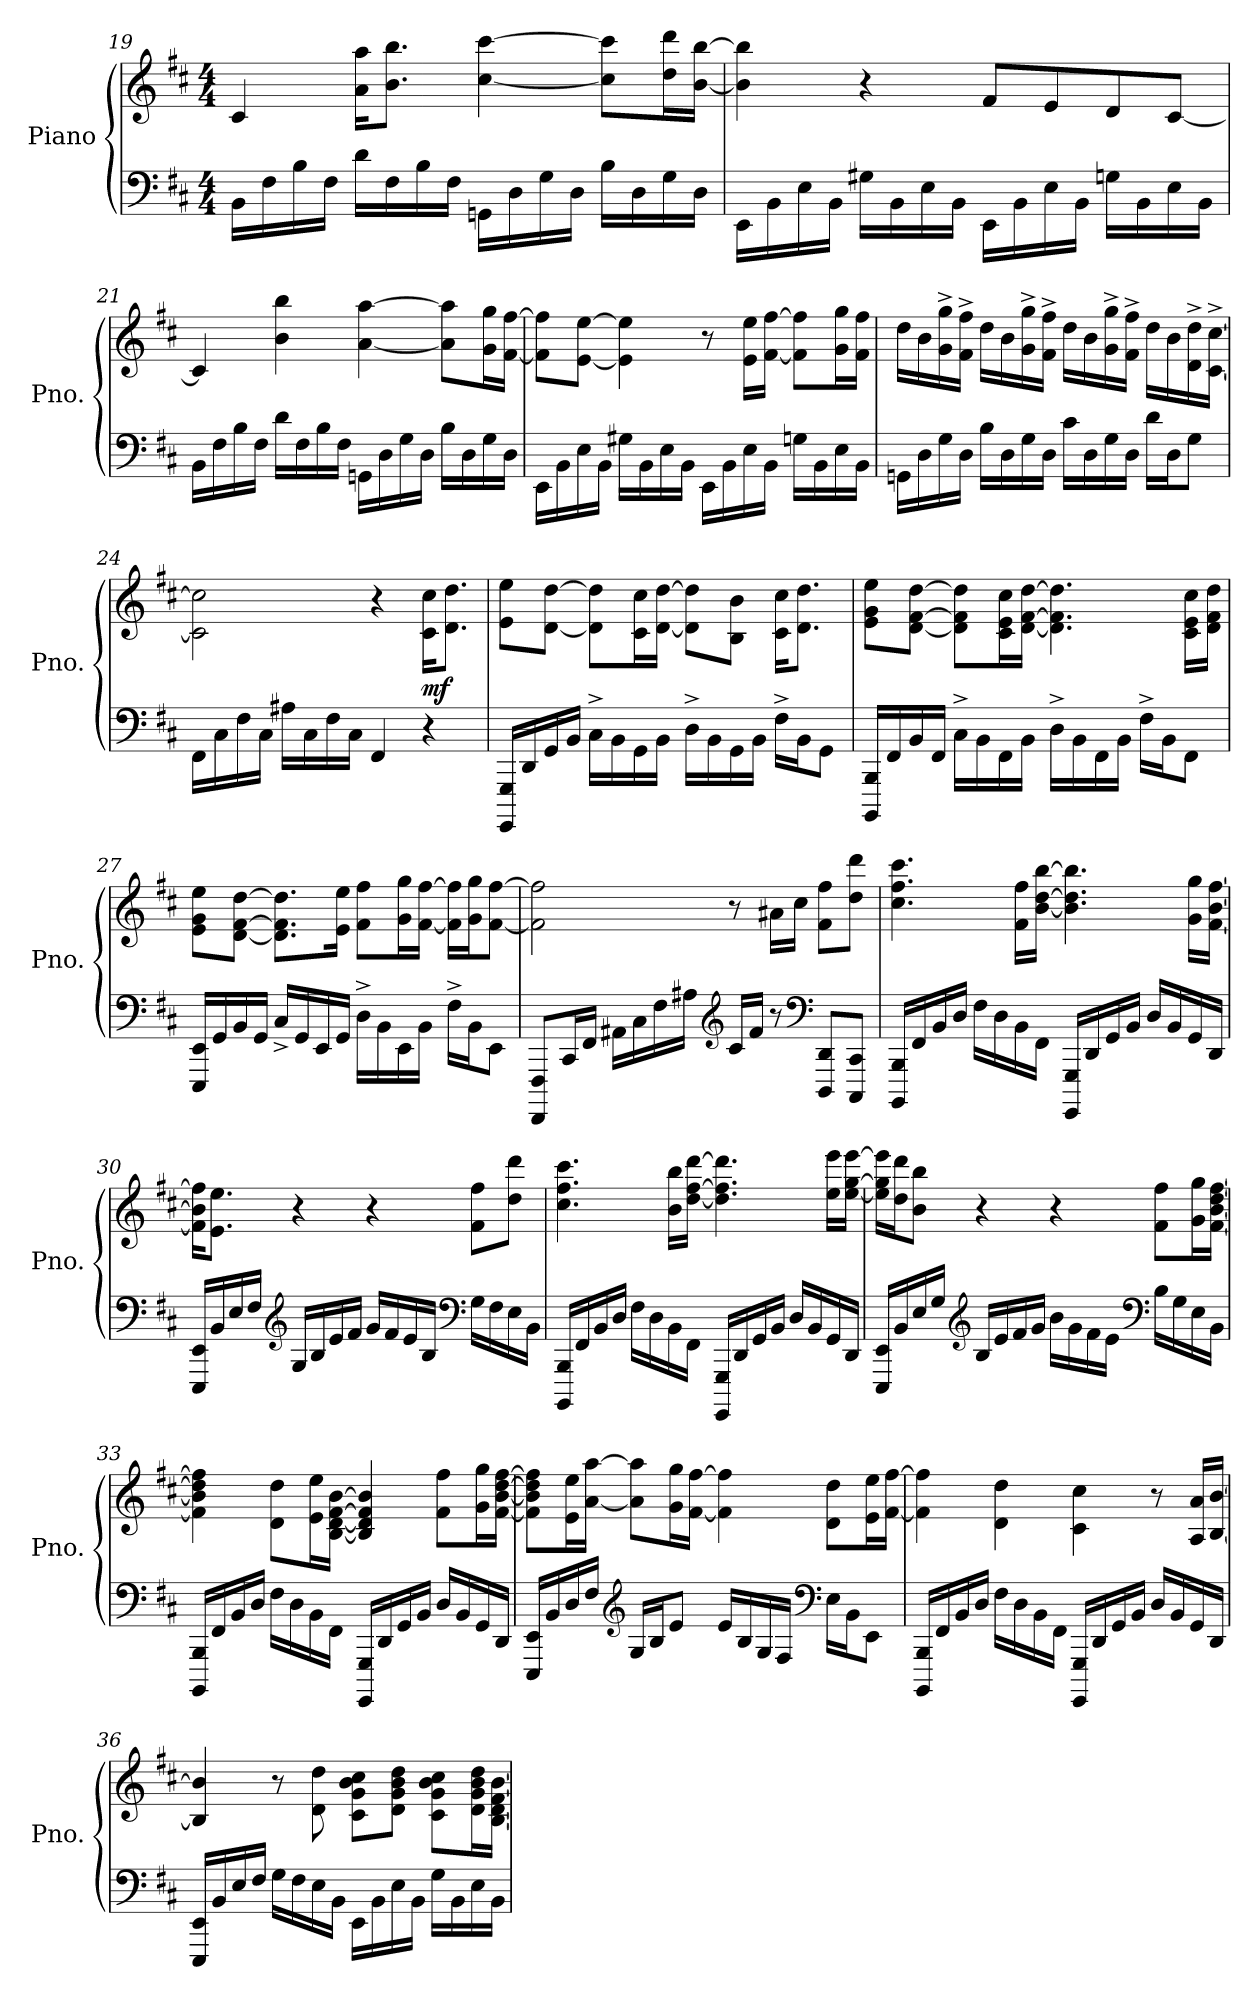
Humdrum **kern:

**kern	**kern	**dynam
*part1	*part1	*part1
*staff2	*staff1	*staff1/2
*I"Piano	*	*
*I'Pno.	*	*
!!LO:PB:g=z
*clefF4	*clefG2	*
*k[f#c#]	*k[f#c#]	*
*M4/4	*M4/4	*
=19	=19	=19
16BB\LL	4c#/	.
16F#\	.	.
16B\	.	.
16F#\JJ	.	.
16d\LL	16a\ 16aa\KL	.
16F#\	8.b\ 8.bb\J	.
16B\	.	.
16F#\JJ	.	.
16GGn\LL	[4cc#\ [4ccc#\	.
16D\	.	.
16G\	.	.
16D\JJ	.	.
16B\LL	8cc#\] 8ccc#\]L	.
16D\	.	.
16G\	16dd\ 16ddd\L	.
16D\JJ	[16b\ [16bb\JJ	.
=20	=20	=20
16EE\LL	4b\] 4bb\]	.
16BB\	.	.
16E\	.	.
16BB\JJ	.	.
16G#X\LL	4r	.
16BB\	.	.
16E\	.	.
16BB\JJ	.	.
16EE\LL	8f#/L	.
16BB\	.	.
16E\	8e/	.
16BB\JJ	.	.
16Gn\LL	8d/	.
16BB\	.	.
16E\	[8c#/J	.
16BB\JJ	.	.
!!LO:LB:g=z
=21	=21	=21
16BB\LL	4c#/]	.
16F#\	.	.
16B\	.	.
16F#\JJ	.	.
16d\LL	4b\ 4bb\	.
16F#\	.	.
16B\	.	.
16F#\JJ	.	.
16GGn\LL	[4a\ [4aa\	.
16D\	.	.
16G\	.	.
16D\JJ	.	.
16B\LL	8a\] 8aa\]L	.
16D\	.	.
16G\	16g\ 16gg\L	.
16D\JJ	[16f#\ [16ff#\JJ	.
=22	=22	=22
16EE\LL	8f#\] 8ff#\]L	.
16BB\	.	.
16E\	[8e\ [8ee\J	.
16BB\JJ	.	.
16G#X\LL	4e\] 4ee\]	.
16BB\	.	.
16E\	.	.
16BB\JJ	.	.
16EE\LL	8r	.
16BB\	.	.
16E\	16e\ 16ee\LL	.
16BB\JJ	[16f#\ [16ff#\JJ	.
16Gn\LL	8f#\] 8ff#\]L	.
16BB\	.	.
16E\	16g\ 16gg\L	.
16BB\JJ	16f#\ 16ff#\JJ	.
!!LO:LB:g=z
=23	=23	=23
16GGn\LL	16dd\LL	.
16D\	16b\	.
16G\	16g\^ 16gg\^	.
16D<\JJ	16f#\^ 16ff#\^JJ	.
16B\LL	16dd\LL	.
16D\	16b\	.
16G\	16g\^ 16gg\^	.
16D\JJ	16f#\^ 16ff#\^JJ	.
16c#\LL	16dd\LL	.
16D\	16b\	.
16G\	16g\^ 16gg\^	.
16D\JJ	16f#\^ 16ff#\^JJ	.
16d\LL	16dd\LL	.
16D\J	16b\	.
8G\J	16d\^ 16dd\^	.
.	[16c#\^ [16cc#\^JJ	.
=24	=24	=24
16FF#\LL	2c#\] 2cc#\]	.
16C#\	.	.
16F#\	.	.
16C#\JJ	.	.
16A#X\LL	.	.
16C#\	.	.
16F#\	.	.
16C#\JJ	.	.
4FF#/	4r	.
!	!	!LO:DY:b
4r	16c#\ 16cc#\KL	mf
.	8.d\ 8.dd\J	.
!!LO:LB:g=z
=25	=25	=25
16GGGG/ 16GGG/LL	8e\ 8ee\L	.
16DD/	.	.
16GG/	[8d\ [8dd\J	.
16BB</JJ	.	.
16C#<^\LL	8d\] 8dd\]L	.
16BB\	.	.
16GG<\	16c#\ 16cc#\L	.
16BB\JJ	[16d\ [16dd\JJ	.
16D^\LL	8d\] 8dd\]L	.
16BB\	.	.
16GG\	8B\ 8b\J	.
16BB\JJ	.	.
16F#^\LL	16c#\ 16cc#\KL	.
16BB\J	8.d\ 8.dd\J	.
8GG\J	.	.
=26	=26	=26
16BBBB/ 16BBB/LL	8e\ 8g\ 8ee\L	.
16FF#</	.	.
16BB</	[8d\ [8f#\ [8dd\J	.
16FF#</JJ	.	.
16C#<^\LL	8d\] 8f#\] 8dd\]L	.
16BB\	.	.
16FF#<\	16c#\ 16e\ 16cc#\L	.
16BB\JJ	[16d\ [16f#\ [16dd\JJ	.
16D^\LL	4.d\] 4.f#\] 4.dd\]	.
16BB\	.	.
16FF#\	.	.
16BB\JJ	.	.
16F#^\LL	.	.
16BB\J	.	.
8FF#\J	16c#\ 16e\ 16cc#\LL	.
.	16d\ 16f#\ 16dd\JJ	.
!!LO:LB:g=z
=27	=27	=27
16EEE/ 16EE/LL	8e\ 8g\ 8ee\L	.
16GG</	.	.
16BB</	[8d\ [8f#\ [8dd\J	.
16GG/JJ	.	.
16C#<^/LL	8.d\] 8.f#\] 8.dd\]L	.
16GG/	.	.
16EE/	.	.
16GG/JJ	16e\ 16ee\Jk	.
16D^\LL	8f#\ 8ff#\L	.
16BB<\	.	.
16EE\	16g\ 16gg\L	.
16BB\JJ	[16f#\ [16ff#\JJ	.
16F#^\LL	16f#\] 16ff#\]LL	.
16BB\J	16g\ 16gg\J	.
8EE\J	[8f#\ [8ff#\J	.
=28	=28	=28
8FFFF#/ 8FFF#/L	2f#\] 2ff#\]	.
16CC#</L	.	.
16FF#/JJ	.	.
16AA#X<\LL	.	.
16C#\	.	.
16F#\	.	.
16A#X<\JJ	.	.
*clefG2	*	*
16c#/LL	8r	.
16f#/JJ	.	.
8r	16a#X\LL	.
.	16cc#\JJ	.
*clefF4	*	*
8DDD/ 8DD/L	8f#\ 8ff#\L	.
8CCC#/ 8CC#/J	8dd\ 8ddd\J	.
!!LO:PB:g=z
=29	=29	=29
16BBBB/ 16BBB/LL	4.cc#\ 4.ff#\ 4.ccc#\	.
16FF#</	.	.
16BB/	.	.
16D</JJ	.	.
16F#<\LL	.	.
16D<\	.	.
16BB<\	16f#\ 16ff#\LL	.
16FF#\JJ	[16b\ [16dd\ [16bb\JJ	.
16GGGG/ 16GGG/LL	4.b\] 4.dd\] 4.bb\]	.
16DD</	.	.
16GG/	.	.
16BB/JJ	.	.
16D/LL	.	.
16BB/	.	.
16GG/	16g\ 16gg\LL	.
16DD/JJ	[16f#\ [16b\ [16ff#\JJ	.
=30	=30	=30
16EEE/ 16EE/LL	16f#\] 16b\] 16ff#\]KL	.
16BB/	8.e\ 8.ee\J	.
16E/	.	.
16F#</JJ	.	.
*clefG2	*	*
16G</LL	4r	.
16B/	.	.
16e</	.	.
16f#</JJ	.	.
16g/LL	4r	.
16f#/	.	.
16e/	.	.
16B</JJ	.	.
*clefF4	*	*
16G\LL	8f#\ 8ff#\L	.
16F#\	.	.
16E<\	8dd\ 8ddd\J	.
16BB\JJ	.	.
!!LO:LB:g=z
=31	=31	=31
16BBBB/ 16BBB/LL	4.cc#\ 4.ff#\ 4.ccc#\	.
16FF#/	.	.
16BB/	.	.
16D/JJ	.	.
16F#\LL	.	.
16D\	.	.
16BB\	16b\ 16bb\LL	.
16FF#\JJ	[16dd\ [16ff#\ [16ddd\JJ	.
16GGGG/ 16GGG/LL	4.dd\] 4.ff#\] 4.ddd\]	.
16DD/	.	.
16GG/	.	.
16BB/JJ	.	.
16D/LL	.	.
16BB/	.	.
16GG/	16ee\ 16eee\LL	.
16DD/JJ	[16ee\ [16gg\ [16eee\JJ	.
=32	=32	=32
16EEE/ 16EE/LL	16ee\] 16gg\] 16eee\]LL	.
16BB/	16dd\ 16ddd\J	.
16E/	8b\ 8bb\J	.
16G/JJ	.	.
*clefG2	*	*
16B/LL	4r	.
16e/	.	.
16f#/	.	.
16g/JJ	.	.
16b\LL	4r	.
16g\	.	.
16f#\	.	.
16e\JJ	.	.
*clefF4	*	*
16B\LL	8f#\ 8ff#\L	.
16G\	.	.
16E\	16g\ 16gg\L	.
16BB\JJ	[16f#\ [16b\ [16dd\ [16ff#\JJ	.
!!LO:LB:g=z
=33	=33	=33
16BBBB/ 16BBB/LL	4f#\] 4b\] 4dd\] 4ff#\]	.
16FF#/	.	.
16BB/	.	.
16D/JJ	.	.
16F#\LL	8d\ 8dd\L	.
16D\	.	.
16BB\	16e\ 16ee\L	.
16FF#\JJ	[16B\ [16d\ [16f#\ [16b\JJ	.
16GGGG/ 16GGG/LL	4B/] 4d/] 4f#/] 4b/]	.
16DD/	.	.
16GG/	.	.
16BB/JJ	.	.
16D/LL	8f#\ 8ff#\L	.
16BB/	.	.
16GG/	16g\ 16gg\L	.
16DD/JJ	[16f#\ [16b\ [16dd\ [16ff#\JJ	.
=34	=34	=34
16EEE/ 16EE/LL	8f#\] 8b\] 8dd\] 8ff#\]L	.
16BB/	.	.
16D/	16e\ 16ee\L	.
16F#/JJ	[16a\ [16aa\JJ	.
*clefG2	*	*
16G/LL	8a\] 8aa\]L	.
16B/J	.	.
8e/J	16g\ 16gg\L	.
.	[16f#\ [16ff#\JJ	.
16e/LL	4f#\] 4ff#\]	.
16B/	.	.
16G/	.	.
16F#/JJ	.	.
*clefF4	*	*
16E\LL	8d\ 8dd\L	.
16BB\J	.	.
8EE\J	16e\ 16ee\L	.
.	[16f#\ [16ff#\JJ	.
!!LO:LB:g=z
=35	=35	=35
16BBBB/ 16BBB/LL	4f#\] 4ff#\]	.
16FF#/	.	.
16BB/	.	.
16D/JJ	.	.
16F#\LL	4d\ 4dd\	.
16D\	.	.
16BB\	.	.
16FF#\JJ	.	.
16GGGG/ 16GGG/LL	4c#\ 4cc#\	.
16DD/	.	.
16GG/	.	.
16BB/JJ	.	.
16D/LL	8r	.
16BB/	.	.
16GG/	16A/ 16a/LL	.
16DD/JJ	[16B/ [16b/JJ	.
=36	=36	=36
16EEE/ 16EE/LL	4B/] 4b/]	.
16BB/	.	.
16E/	.	.
16F#/JJ	.	.
16G\LL	8r	.
16F#\	.	.
16E\	8d\ 8dd\	.
16BB\JJ	.	.
16EE\LL	8c#\ 8g\ 8b\ 8cc#\L	.
16BB\	.	.
16E\	8d\ 8g\ 8b\ 8dd\J	.
16BB\JJ	.	.
16G\LL	8c#\ 8g\ 8b\ 8cc#\L	.
16BB\	.	.
16E\	16d\ 16g\ 16b\ 16dd\L	.
16BB\JJ	[16B\ [16d\ [16f#\ [16b\JJ	.
=	=	=
*-	*-	*-
